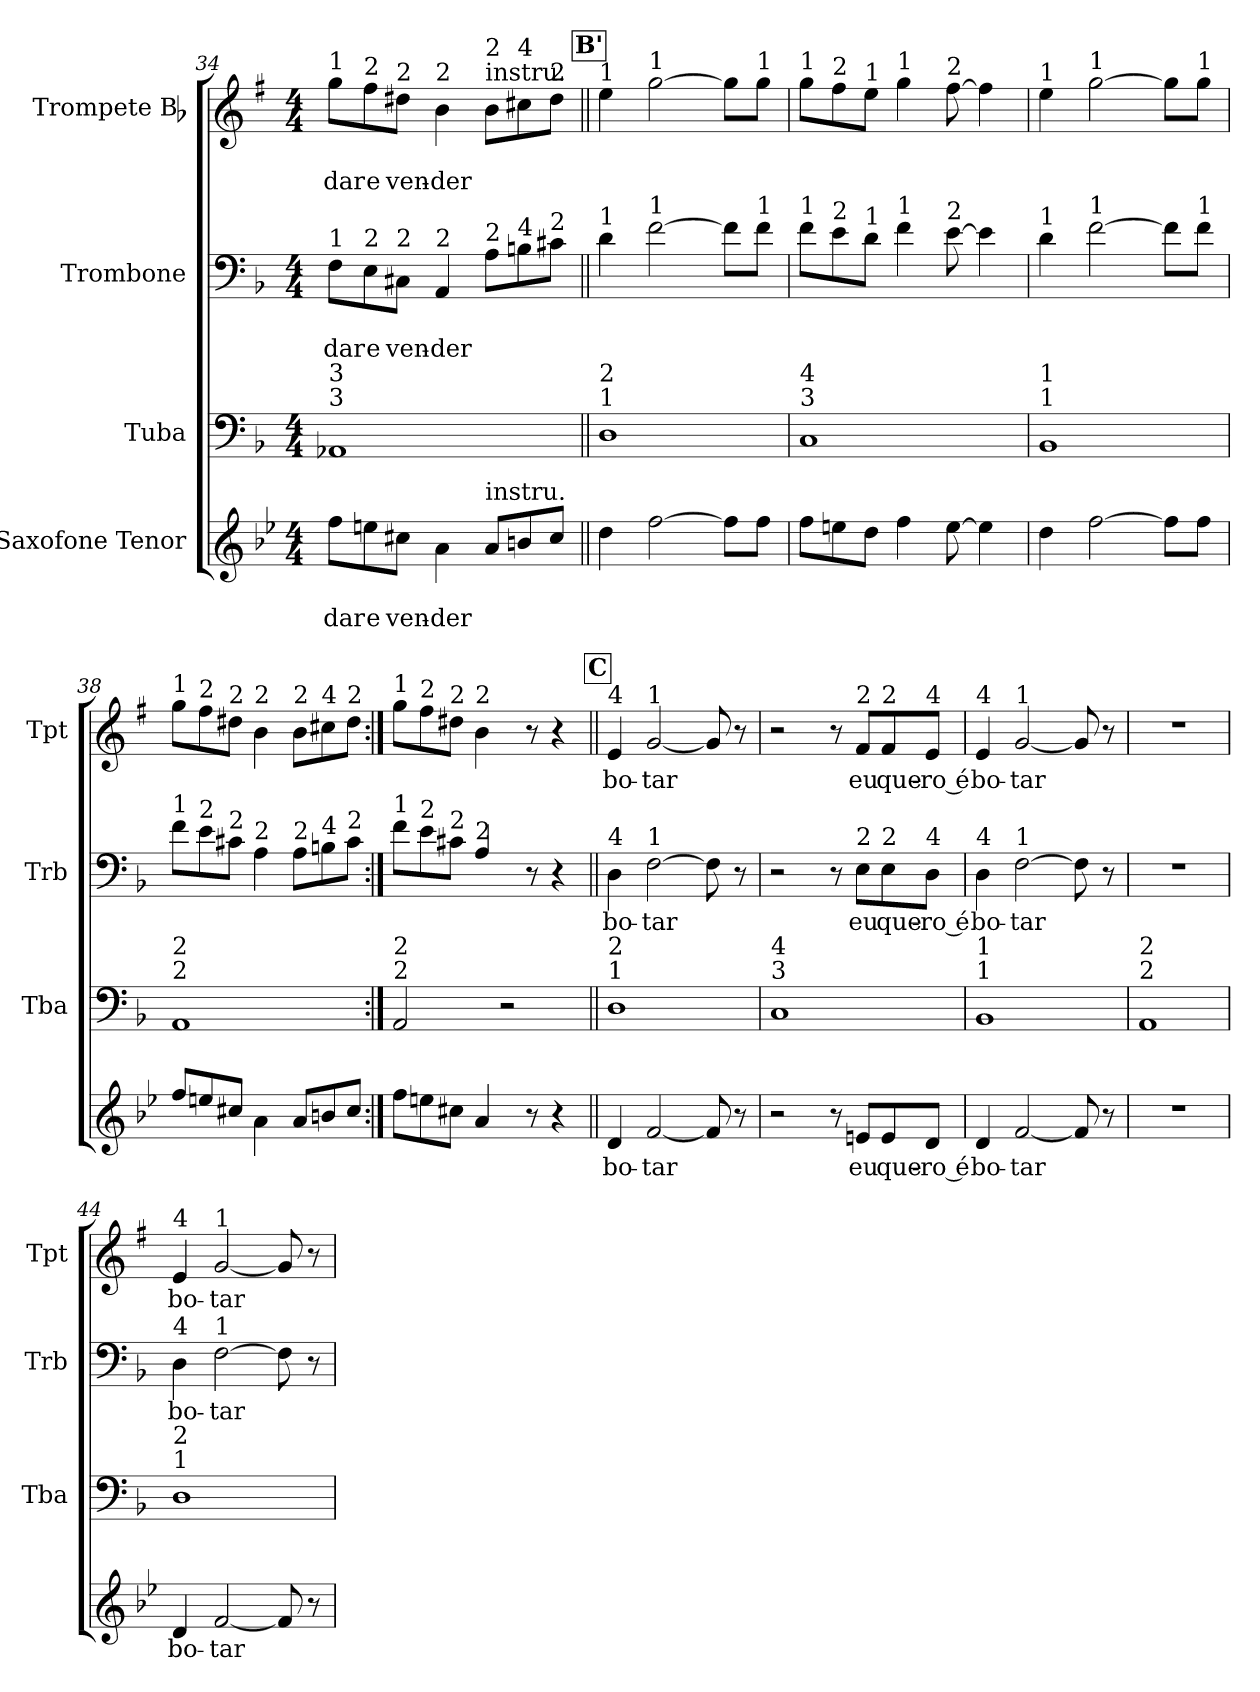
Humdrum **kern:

**kern	**text	**text	**kern	**kern	**text	**text	**kern	**text	**text
*part4	*part4	*part4	*part3	*part2	*part2	*part2	*part1	*part1	*part1
*staff4	*staff4	*staff4	*staff3	*staff2	*staff2	*staff2	*staff1	*staff1	*staff1
*I"Saxofone Tenor	*	*	*I"Tuba	*I"Trombone	*	*	*I"Trompete Bb	*	*
*	*	*	*I'Tba	*I'Trb	*	*	*I'Tpt	*	*
*clefG2	*	*	*clefF4	*clefF4	*	*	*clefG2	*	*
*ITrd8c14	*	*	*	*	*	*	*ITrd1c2	*	*
*k[b-e-]	*	*	*k[b-]	*k[b-]	*	*	*k[b-]	*	*
*M4/4	*	*	*M4/4	*M4/4	*	*	*M4/4	*	*
=34	=34	=34	=34	=34	=34	=34	=34	=34	=34
!	!	!	!	!	!	!	!LO:TX:a:t=1	!	!
!	!	!	!	!LO:TX:a:t=1	!	!	!	!	!
!	!	!	!LO:TX:a:t=3	!	!	!	!	!	!
!	!	!	!LO:TX:a:t=3	!	!	!	!	!	!
!	!	!LO:LY:b	!	!	!	!LO:LY:b	!	!	!LO:LY:b
8f\L	.	dar	1AA-X	8F\L	.	dar	8ff\L	.	dar
!	!	!	!	!	!	!	!LO:TX:a:t=2	!	!
!	!	!	!	!LO:TX:a:t=2	!	!	!	!	!
!	!	!LO:LY:b	!	!	!	!LO:LY:b	!	!	!LO:LY:b
8en\	.	e	.	8E\	.	e	8ee\	.	e
!	!	!	!	!	!	!	!LO:TX:a:t=2	!	!
!	!	!	!	!LO:TX:a:t=2	!	!	!	!	!
!	!	!LO:LY:b	!	!	!	!LO:LY:b	!	!	!LO:LY:b
8c#X\J	.	ven-	.	8C#X\J	.	ven-	8cc#X\J	.	ven-
!	!	!	!	!	!	!	!LO:TX:a:t=2	!	!
!	!	!	!	!LO:TX:a:t=2	!	!	!	!	!
!	!	!LO:LY:b	!	!	!	!LO:LY:b	!	!	!LO:LY:b
4A\	.	-der	.	4AA/	.	-der	4a\	.	-der
!	!	!	!	!	!	!	!LO:TX:a:t=instru.	!	!
!	!	!	!	!	!	!	!LO:TX:a:t=2	!	!
!	!	!	!	!LO:TX:a:t=2	!	!	!	!	!
!LO:TX:a:t=instru.	!	!	!	!	!	!	!	!	!
8A/L	.	.	.	8A\L	.	.	8a\L	.	.
!	!	!	!	!	!	!	!LO:TX:a:t=4	!	!
!	!	!	!	!LO:TX:a:t=4	!	!	!	!	!
8Bn/	.	.	.	8Bn\	.	.	8bn\	.	.
!	!	!	!	!	!	!	!LO:TX:a:t=2	!	!
!	!	!	!	!LO:TX:a:t=2	!	!	!	!	!
8c#/J	.	.	.	8c#X\J	.	.	8cc#\J	.	.
!!LO:LB:g=z
!!LO:REH:place=s1:a:B:fs=12:t=B'
=35||	=35||	=35||	=35||	=35||	=35||	=35||	=35||	=35||	=35||
!	!	!	!	!	!	!	!LO:TX:a:t=1	!	!
!	!	!	!	!LO:TX:a:t=1	!	!	!	!	!
!	!	!	!LO:TX:a:t=1	!	!	!	!	!	!
!	!	!	!LO:TX:a:t=2	!	!	!	!	!	!
4d\	.	.	1D	4d\	.	.	4dd\	.	.
!	!	!	!	!	!	!	!LO:TX:a:t=1	!	!
!	!	!	!	!LO:TX:a:t=1	!	!	!	!	!
[2f\	.	.	.	[2f\	.	.	[2ff\	.	.
8f\L]	.	.	.	8f\L]	.	.	8ff\L]	.	.
!	!	!	!	!	!	!	!LO:TX:a:t=1	!	!
!	!	!	!	!LO:TX:a:t=1	!	!	!	!	!
8f\J	.	.	.	8f\J	.	.	8ff\J	.	.
=36	=36	=36	=36	=36	=36	=36	=36	=36	=36
!	!	!	!	!	!	!	!LO:TX:a:t=1	!	!
!	!	!	!	!LO:TX:a:t=1	!	!	!	!	!
!	!	!	!LO:TX:a:t=3	!	!	!	!	!	!
!	!	!	!LO:TX:a:t=4	!	!	!	!	!	!
8f\L	.	.	1C	8f\L	.	.	8ff\L	.	.
!	!	!	!	!	!	!	!LO:TX:a:t=2	!	!
!	!	!	!	!LO:TX:a:t=2	!	!	!	!	!
8en\	.	.	.	8e\	.	.	8ee\	.	.
!	!	!	!	!	!	!	!LO:TX:a:t=1	!	!
!	!	!	!	!LO:TX:a:t=1	!	!	!	!	!
8d\J	.	.	.	8d\J	.	.	8dd\J	.	.
!	!	!	!	!	!	!	!LO:TX:a:t=1	!	!
!	!	!	!	!LO:TX:a:t=1	!	!	!	!	!
4f\	.	.	.	4f\	.	.	4ff\	.	.
!	!	!	!	!	!	!	!LO:TX:a:t=2	!	!
!	!	!	!	!LO:TX:a:t=2	!	!	!	!	!
[8e\	.	.	.	[8e\	.	.	[8ee\	.	.
4e\]	.	.	.	4e\]	.	.	4ee\]	.	.
=37	=37	=37	=37	=37	=37	=37	=37	=37	=37
!	!	!	!	!	!	!	!LO:TX:a:t=1	!	!
!	!	!	!	!LO:TX:a:t=1	!	!	!	!	!
!	!	!	!LO:TX:a:t=1	!	!	!	!	!	!
!	!	!	!LO:TX:a:t=1	!	!	!	!	!	!
4d\	.	.	1BB-	4d\	.	.	4dd\	.	.
!	!	!	!	!	!	!	!LO:TX:a:t=1	!	!
!	!	!	!	!LO:TX:a:t=1	!	!	!	!	!
[2f\	.	.	.	[2f\	.	.	[2ff\	.	.
8f\L]	.	.	.	8f\L]	.	.	8ff\L]	.	.
!	!	!	!	!	!	!	!LO:TX:a:t=1	!	!
!	!	!	!	!LO:TX:a:t=1	!	!	!	!	!
8f\J	.	.	.	8f\J	.	.	8ff\J	.	.
=38	=38	=38	=38	=38	=38	=38	=38	=38	=38
!	!	!	!	!	!	!	!LO:TX:a:t=1	!	!
!	!	!	!	!LO:TX:a:t=1	!	!	!	!	!
!	!	!	!LO:TX:a:t=2	!	!	!	!	!	!
!	!	!	!LO:TX:a:t=2	!	!	!	!	!	!
8f/L	.	.	1AA	8f\L	.	.	8ff\L	.	.
!	!	!	!	!	!	!	!LO:TX:a:t=2	!	!
!	!	!	!	!LO:TX:a:t=2	!	!	!	!	!
8en/	.	.	.	8e\	.	.	8ee\	.	.
!	!	!	!	!	!	!	!LO:TX:a:t=2	!	!
!	!	!	!	!LO:TX:a:t=2	!	!	!	!	!
8c#X/J	.	.	.	8c#X\J	.	.	8cc#X\J	.	.
!	!	!	!	!	!	!	!LO:TX:a:t=2	!	!
!	!	!	!	!LO:TX:a:t=2	!	!	!	!	!
4A\	.	.	.	4A\	.	.	4a\	.	.
!	!	!	!	!	!	!	!LO:TX:a:t=2	!	!
!	!	!	!	!LO:TX:a:t=2	!	!	!	!	!
8A/L	.	.	.	8A\L	.	.	8a\L	.	.
!	!	!	!	!	!	!	!LO:TX:a:t=4	!	!
!	!	!	!	!LO:TX:a:t=4	!	!	!	!	!
8Bn/	.	.	.	8Bn\	.	.	8bn\	.	.
!	!	!	!	!	!	!	!LO:TX:a:t=2	!	!
!	!	!	!	!LO:TX:a:t=2	!	!	!	!	!
8c#/J	.	.	.	8c#\J	.	.	8cc#\J	.	.
=39:|!	=39:|!	=39:|!	=39:|!	=39:|!	=39:|!	=39:|!	=39:|!	=39:|!	=39:|!
!	!	!	!	!	!	!	!LO:TX:a:t=1	!	!
!	!	!	!	!LO:TX:a:t=1	!	!	!	!	!
!	!	!	!LO:TX:a:t=2	!	!	!	!	!	!
!	!	!	!LO:TX:a:t=2	!	!	!	!	!	!
8f\L	.	.	2AA/	8f\L	.	.	8ff\L	.	.
!	!	!	!	!	!	!	!LO:TX:a:t=2	!	!
!	!	!	!	!LO:TX:a:t=2	!	!	!	!	!
8en\	.	.	.	8e\	.	.	8ee\	.	.
!	!	!	!	!	!	!	!LO:TX:a:t=2	!	!
!	!	!	!	!LO:TX:a:t=2	!	!	!	!	!
8c#X\J	.	.	.	8c#X\J	.	.	8cc#X\J	.	.
!	!	!	!	!	!	!	!LO:TX:a:t=2	!	!
!	!	!	!	!LO:TX:a:t=2	!	!	!	!	!
4A/	.	.	.	4A/	.	.	4a\	.	.
.	.	.	2r	.	.	.	.	.	.
8r	.	.	.	8r	.	.	8r	.	.
4r	.	.	.	4r	.	.	4r	.	.
!!LO:LB:g=z
!!LO:REH:place=s1:a:B:fs=12:t=C
=40||	=40||	=40||	=40||	=40||	=40||	=40||	=40||	=40||	=40||
!	!	!	!	!	!	!	!LO:TX:a:t=4	!	!
!	!	!	!	!LO:TX:a:t=4	!	!	!	!	!
!	!	!	!LO:TX:a:t=1	!	!	!	!	!	!
!	!	!	!LO:TX:a:t=2	!	!	!	!	!	!
!	!LO:LY:b	!	!	!	!LO:LY:b	!	!	!LO:LY:b	!
4D/	bo-	.	1D	4D\	bo-	.	4d/	bo-	.
!	!	!	!	!	!	!	!LO:TX:a:t=1	!	!
!	!	!	!	!LO:TX:a:t=1	!	!	!	!	!
!	!LO:LY:b	!	!	!	!LO:LY:b	!	!	!LO:LY:b	!
[2F/	-tar	.	.	[2F\	-tar	.	[2f/	-tar	.
8F/]	.	.	.	8F\]	.	.	8f/]	.	.
8r	.	.	.	8r	.	.	8r	.	.
=41	=41	=41	=41	=41	=41	=41	=41	=41	=41
!	!	!	!LO:TX:a:t=3	!	!	!	!	!	!
!	!	!	!LO:TX:a:t=4	!	!	!	!	!	!
2r	.	.	1C	2r	.	.	2r	.	.
8r	.	.	.	8r	.	.	8r	.	.
!	!	!	!	!	!	!	!LO:TX:a:t=2	!	!
!	!	!	!	!LO:TX:a:t=2	!	!	!	!	!
!	!LO:LY:b	!	!	!	!LO:LY:b	!	!	!LO:LY:b	!
8En/L	eu	.	.	8E\L	eu	.	8e/L	eu	.
!	!	!	!	!	!	!	!LO:TX:a:t=2	!	!
!	!	!	!	!LO:TX:a:t=2	!	!	!	!	!
!	!LO:LY:b	!	!	!	!LO:LY:b	!	!	!LO:LY:b	!
8E/	que-	.	.	8E\	que-	.	8e/	que-	.
!	!	!	!	!	!	!	!LO:TX:a:t=4	!	!
!	!	!	!	!LO:TX:a:t=4	!	!	!	!	!
!	!LO:LY:b	!	!	!	!LO:LY:b	!	!	!LO:LY:b	!
8D/J	-ro é	.	.	8D\J	-ro é	.	8d/J	-ro é	.
=42	=42	=42	=42	=42	=42	=42	=42	=42	=42
!	!	!	!	!	!	!	!LO:TX:a:t=4	!	!
!	!	!	!	!LO:TX:a:t=4	!	!	!	!	!
!	!	!	!LO:TX:a:t=1	!	!	!	!	!	!
!	!	!	!LO:TX:a:t=1	!	!	!	!	!	!
!	!LO:LY:b	!	!	!	!LO:LY:b	!	!	!LO:LY:b	!
4D/	bo-	.	1BB-	4D\	bo-	.	4d/	bo-	.
!	!	!	!	!	!	!	!LO:TX:a:t=1	!	!
!	!	!	!	!LO:TX:a:t=1	!	!	!	!	!
!	!LO:LY:b	!	!	!	!LO:LY:b	!	!	!LO:LY:b	!
[2F/	-tar	.	.	[2F\	-tar	.	[2f/	-tar	.
8F/]	.	.	.	8F\]	.	.	8f/]	.	.
8r	.	.	.	8r	.	.	8r	.	.
=43	=43	=43	=43	=43	=43	=43	=43	=43	=43
!	!	!	!LO:TX:a:t=2	!	!	!	!	!	!
!	!	!	!LO:TX:a:t=2	!	!	!	!	!	!
1r	.	.	1AA	1r	.	.	1r	.	.
=44	=44	=44	=44	=44	=44	=44	=44	=44	=44
!	!	!	!	!	!	!	!LO:TX:a:t=4	!	!
!	!	!	!	!LO:TX:a:t=4	!	!	!	!	!
!	!	!	!LO:TX:a:t=1	!	!	!	!	!	!
!	!	!	!LO:TX:a:t=2	!	!	!	!	!	!
!	!LO:LY:b	!	!	!	!LO:LY:b	!	!	!LO:LY:b	!
4D/	bo-	.	1D	4D\	bo-	.	4d/	bo-	.
!	!	!	!	!	!	!	!LO:TX:a:t=1	!	!
!	!	!	!	!LO:TX:a:t=1	!	!	!	!	!
!	!LO:LY:b	!	!	!	!LO:LY:b	!	!	!LO:LY:b	!
[2F/	-tar	.	.	[2F\	-tar	.	[2f/	-tar	.
8F/]	.	.	.	8F\]	.	.	8f/]	.	.
8r	.	.	.	8r	.	.	8r	.	.
=	=	=	=	=	=	=	=	=	=
*-	*-	*-	*-	*-	*-	*-	*-	*-	*-
